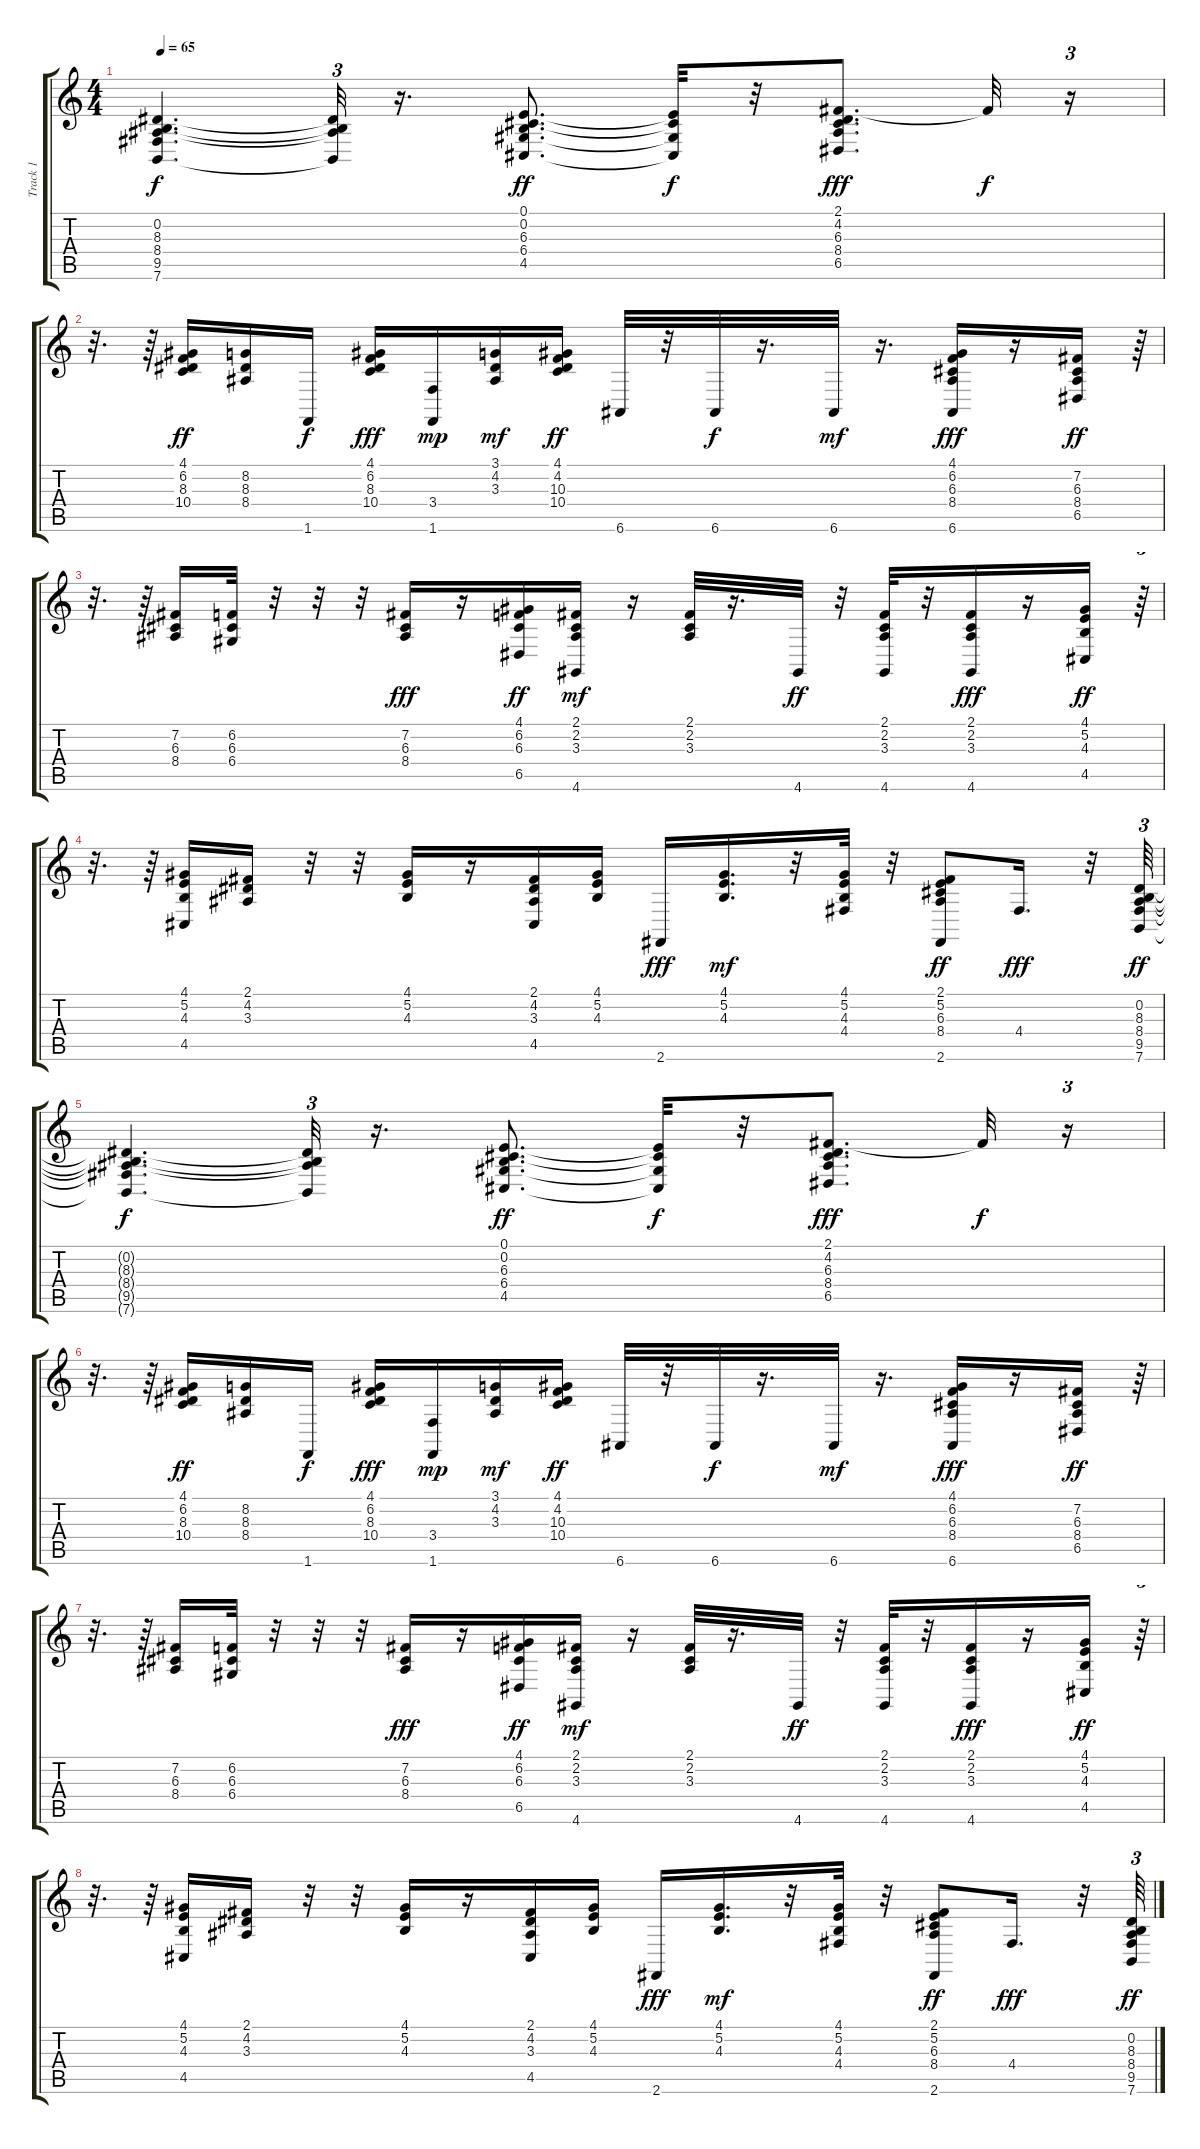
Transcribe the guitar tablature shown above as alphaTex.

\track ("Track 1" "Track 1") {instrument acousticgrandpiano}
\staff {score tabs}
\tuning (E4 B3 G3 D3 A2 E2) {hide}
\ts (4 4)
\tempo 65
\clef g2
\ks c
(0.2{t} 8.3{t} 8.4{t} 9.5{t} 7.6{t}).4{d dy f} (0.2{t} 8.3{t} 8.4{t} 7.6{t}).32{tu (3 2)} r.16{d} (0.1 0.2 6.3 6.4 4.5).8{d dy ff} (0.1{t} 6.3{t} 6.4{t} 4.5{t}).32{dy f} r.32 (2.1 4.2 6.3 8.4 6.5).8{d dy fff} 2.1{t}.32{dy f} r.16{tu (3 2)} |
r.32{d} r.64 (4.1 6.2 8.3 10.4).16{dy ff} (8.2 8.3 8.4).16 1.6.16{dy f} (4.1 6.2 8.3 10.4).16{dy fff} (3.4 1.6).16{dy mp} (3.1 4.2 3.3).16{dy mf} (4.1 4.2 10.3 10.4).16{dy ff} 6.6.32 r.32 6.6.32{dy f} r.16{d} 6.6.32{dy mf} r.16{d} (4.1 6.2 6.3 8.4 6.6).16{dy fff} r.16 (7.2 6.3 8.4 6.5).16{dy ff} r.64{tu (3 2)} |
r.32{d} r.64 (7.2 6.3 8.4).16 (6.2 6.3 6.4).32 r.32 r.32 r.32 (7.2 6.3 8.4).16{dy fff} r.16 (4.1 6.2 6.3 6.5).16{dy ff} (2.1 2.2 3.3 4.6).16{dy mf} r.16 (2.1 2.2 3.3).32 r.16{d} 4.6.32{dy ff} r.32 (2.1 2.2 3.3 4.6).32 r.32 (2.1 2.2 3.3 4.6).16{dy fff} r.16 (4.1 5.2 4.3 4.5).16{dy ff} r.64{tu (3 2)} |
r.32{d} r.64 (4.1 5.2 4.3 4.5).16 (2.1 4.2 3.3).16 r.32 r.32 (4.1 5.2 4.3).16 r.16 (2.1 4.2 3.3 4.5).16 (4.1 5.2 4.3).16 2.6.16{dy fff} (4.1 5.2 4.3).16{d dy mf} r.32 (4.1 5.2 4.3 4.4).32 r.32 (2.1 5.2 6.3 8.4 2.6).8{dy ff} 4.4.16{d dy fff} r.32 (0.2 8.3 8.4 9.5 7.6).64{tu (3 2) dy ff} |
(0.2{t} 8.3{t} 8.4{t} 9.5{t} 7.6{t}).4{d dy f} (0.2{t} 8.3{t} 8.4{t} 7.6{t}).32{tu (3 2)} r.16{d} (0.1 0.2 6.3 6.4 4.5).8{d dy ff} (0.1{t} 6.3{t} 6.4{t} 4.5{t}).32{dy f} r.32 (2.1 4.2 6.3 8.4 6.5).8{d dy fff} 2.1{t}.32{dy f} r.16{tu (3 2)} |
r.32{d} r.64 (4.1 6.2 8.3 10.4).16{dy ff} (8.2 8.3 8.4).16 1.6.16{dy f} (4.1 6.2 8.3 10.4).16{dy fff} (3.4 1.6).16{dy mp} (3.1 4.2 3.3).16{dy mf} (4.1 4.2 10.3 10.4).16{dy ff} 6.6.32 r.32 6.6.32{dy f} r.16{d} 6.6.32{dy mf} r.16{d} (4.1 6.2 6.3 8.4 6.6).16{dy fff} r.16 (7.2 6.3 8.4 6.5).16{dy ff} r.64{tu (3 2)} |
r.32{d} r.64 (7.2 6.3 8.4).16 (6.2 6.3 6.4).32 r.32 r.32 r.32 (7.2 6.3 8.4).16{dy fff} r.16 (4.1 6.2 6.3 6.5).16{dy ff} (2.1 2.2 3.3 4.6).16{dy mf} r.16 (2.1 2.2 3.3).32 r.16{d} 4.6.32{dy ff} r.32 (2.1 2.2 3.3 4.6).32 r.32 (2.1 2.2 3.3 4.6).16{dy fff} r.16 (4.1 5.2 4.3 4.5).16{dy ff} r.64{tu (3 2)} |
r.32{d} r.64 (4.1 5.2 4.3 4.5).16 (2.1 4.2 3.3).16 r.32 r.32 (4.1 5.2 4.3).16 r.16 (2.1 4.2 3.3 4.5).16 (4.1 5.2 4.3).16 2.6.16{dy fff} (4.1 5.2 4.3).16{d dy mf} r.32 (4.1 5.2 4.3 4.4).32 r.32 (2.1 5.2 6.3 8.4 2.6).8{dy ff} 4.4.16{d dy fff} r.32 (0.2 8.3 8.4 9.5 7.6).64{tu (3 2) dy ff}
